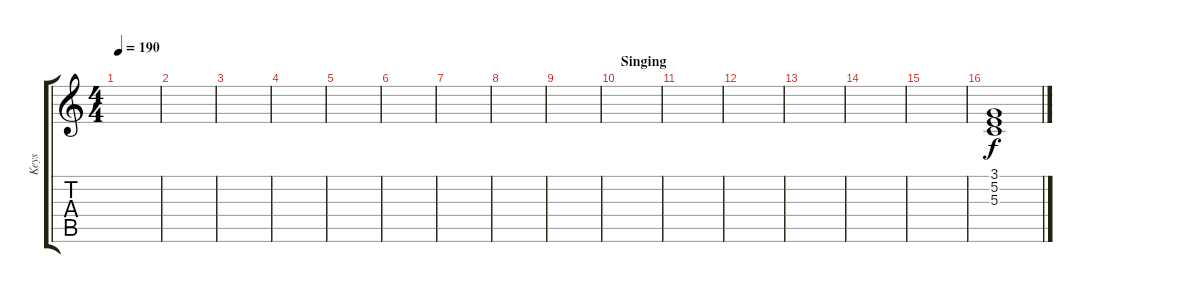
\track ("Keys " "Keys ") {instrument stringensemble1}
\staff {score tabs}
\tuning (E4 B3 G3 D3 A2 E2) {hide}
\ts (4 4)
\tempo 190
\clef g2
\ks c
|
|
|
|
|
|
|
|
|
\section ("" "Singing")
|
|
|
|
|
|
(3.1 5.2 5.3).1
